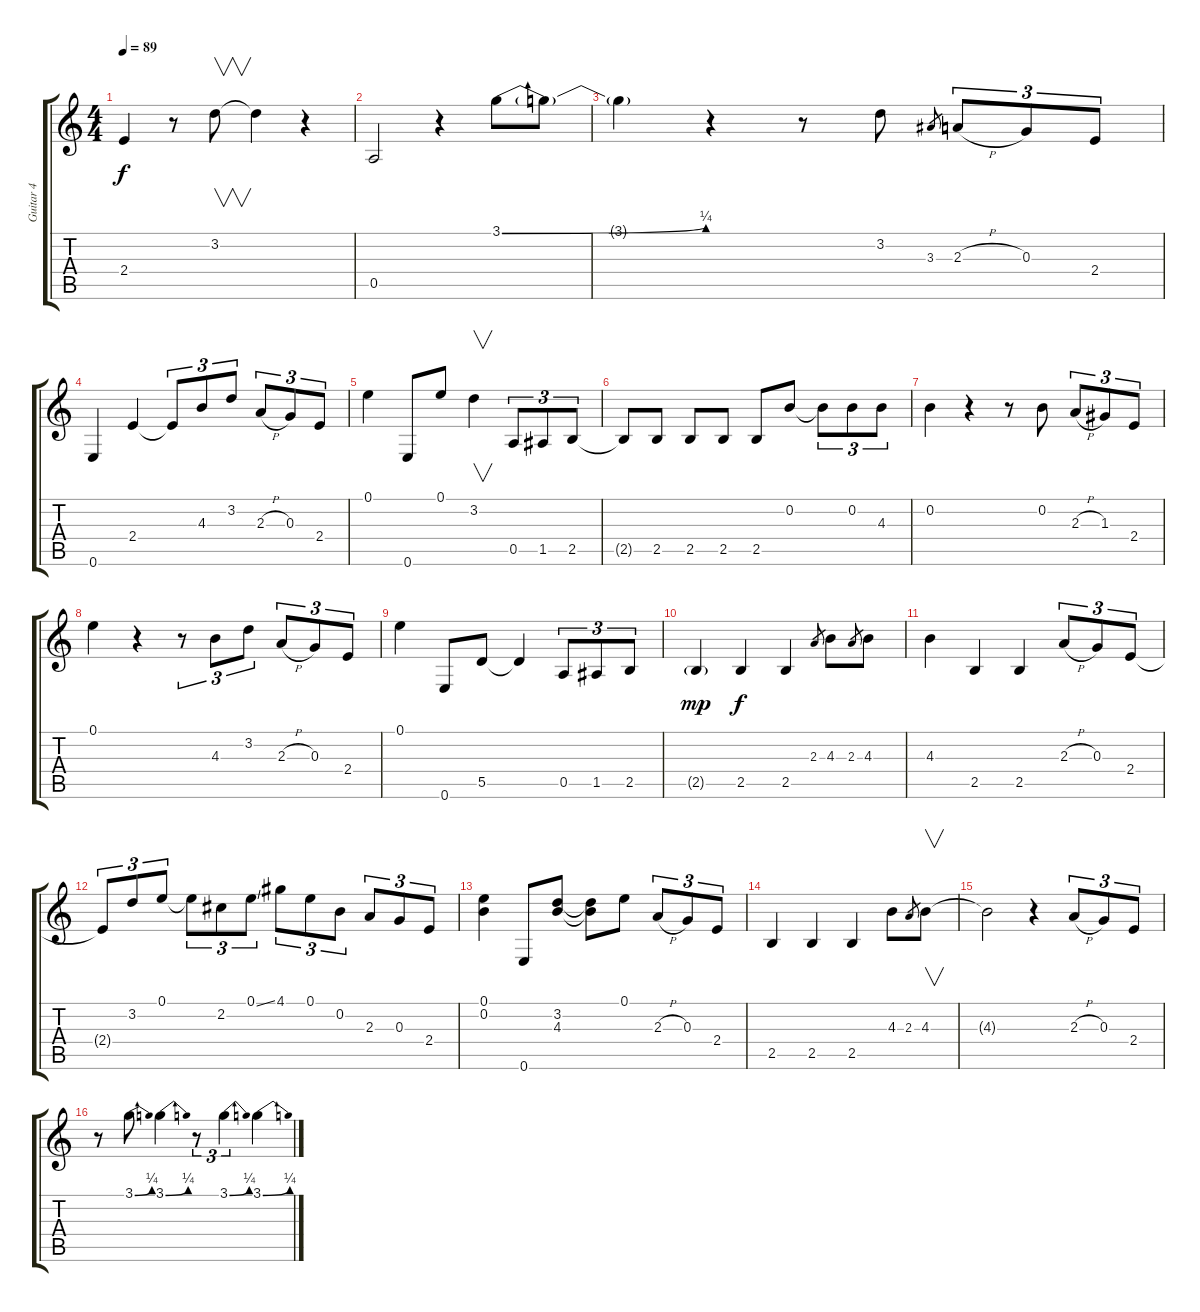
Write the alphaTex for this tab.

\track ("Guitar 4" "Guitar 4") {instrument distortionguitar}
\staff {score tabs}
\tuning (E4 B3 G3 D3 A2 E2) {hide}
\ts (4 4)
\tempo 89
\clef g2
\ks c
2.4.4{dy f} r.8 3.2.8{v} 3.2{t}.4 r.4 |
0.5.2 r.4 3.1{be (bend 0 0 60 1)}.8 3.1{t}.8 |
3.1{t}.4 r.4 r.8 3.2.8 3.3.8{gr} 2.3{h}.8{tu (3 2)} 0.3.8{tu (3 2)} 2.4.8{tu (3 2)} |
0.6.4 2.4.4 2.4{t}.8{tu (3 2)} 4.3.8{tu (3 2)} 3.2.8{tu (3 2)} 2.3{h}.8{tu (3 2)} 0.3.8{tu (3 2)} 2.4.8{tu (3 2)} |
0.1.4 0.6.8 0.1.8 3.2.4{v} 0.5.8{tu (3 2)} 1.5.8{tu (3 2)} 2.5.8{tu (3 2)} |
2.5{t}.8 2.5.8 2.5.8 2.5.8 2.5.8 0.2.8 0.2{t}.8{tu (3 2)} 0.2.8{tu (3 2)} 4.3.8{tu (3 2)} |
0.2.4 r.4 r.8 0.2.8 2.3{h}.8{tu (3 2)} 1.3.8{tu (3 2)} 2.4.8{tu (3 2)} |
0.1.4 r.4 r.8{tu (3 2)} 4.3.8{tu (3 2)} 3.2.8{tu (3 2)} 2.3{h}.8{tu (3 2)} 0.3.8{tu (3 2)} 2.4.8{tu (3 2)} |
0.1.4 0.6.8 5.5.8 5.5{t}.4 0.5.8{tu (3 2)} 1.5.8{tu (3 2)} 2.5.8{tu (3 2)} |
2.5{g}.4{dy mp} 2.5.4{dy f} 2.5.4 2.3.8{gr} 4.3.8 2.3.8{gr} 4.3.8 |
4.3.4 2.5.4 2.5.4 2.3{h}.8{tu (3 2)} 0.3.8{tu (3 2)} 2.4.8{tu (3 2)} |
2.4{t}.8{tu (3 2)} 3.2.8{tu (3 2)} 0.1.8{tu (3 2)} 0.1{t}.8{tu (3 2)} 2.2.8{tu (3 2)} 0.1{ss}.8{tu (3 2)} 4.1.8{tu (3 2)} 0.1.8{tu (3 2)} 0.2.8{tu (3 2)} 2.3.8{tu (3 2)} 0.3.8{tu (3 2)} 2.4.8{tu (3 2)} |
(0.1 0.2).4 0.6.8 (3.2 4.3).8 (3.2{t} 4.3{t}).8 0.1.8 2.3{h}.8{tu (3 2)} 0.3.8{tu (3 2)} 2.4.8{tu (3 2)} |
2.5.4 2.5.4 2.5.4 4.3.8 2.3.8{gr} 4.3.8{v} |
4.3{t}.2 r.4 2.3{h}.8{tu (3 2)} 0.3.8{tu (3 2)} 2.4.8{tu (3 2)} |
r.8 3.1{be (bend 0 0 60 1)}.8 3.1{be (bend 0 0 60 1)}.4 r.8{tu (3 2)} 3.1{be (bend 0 0 60 1)}.4{tu (3 2)} 3.1{be (bend 0 0 60 1)}.4
